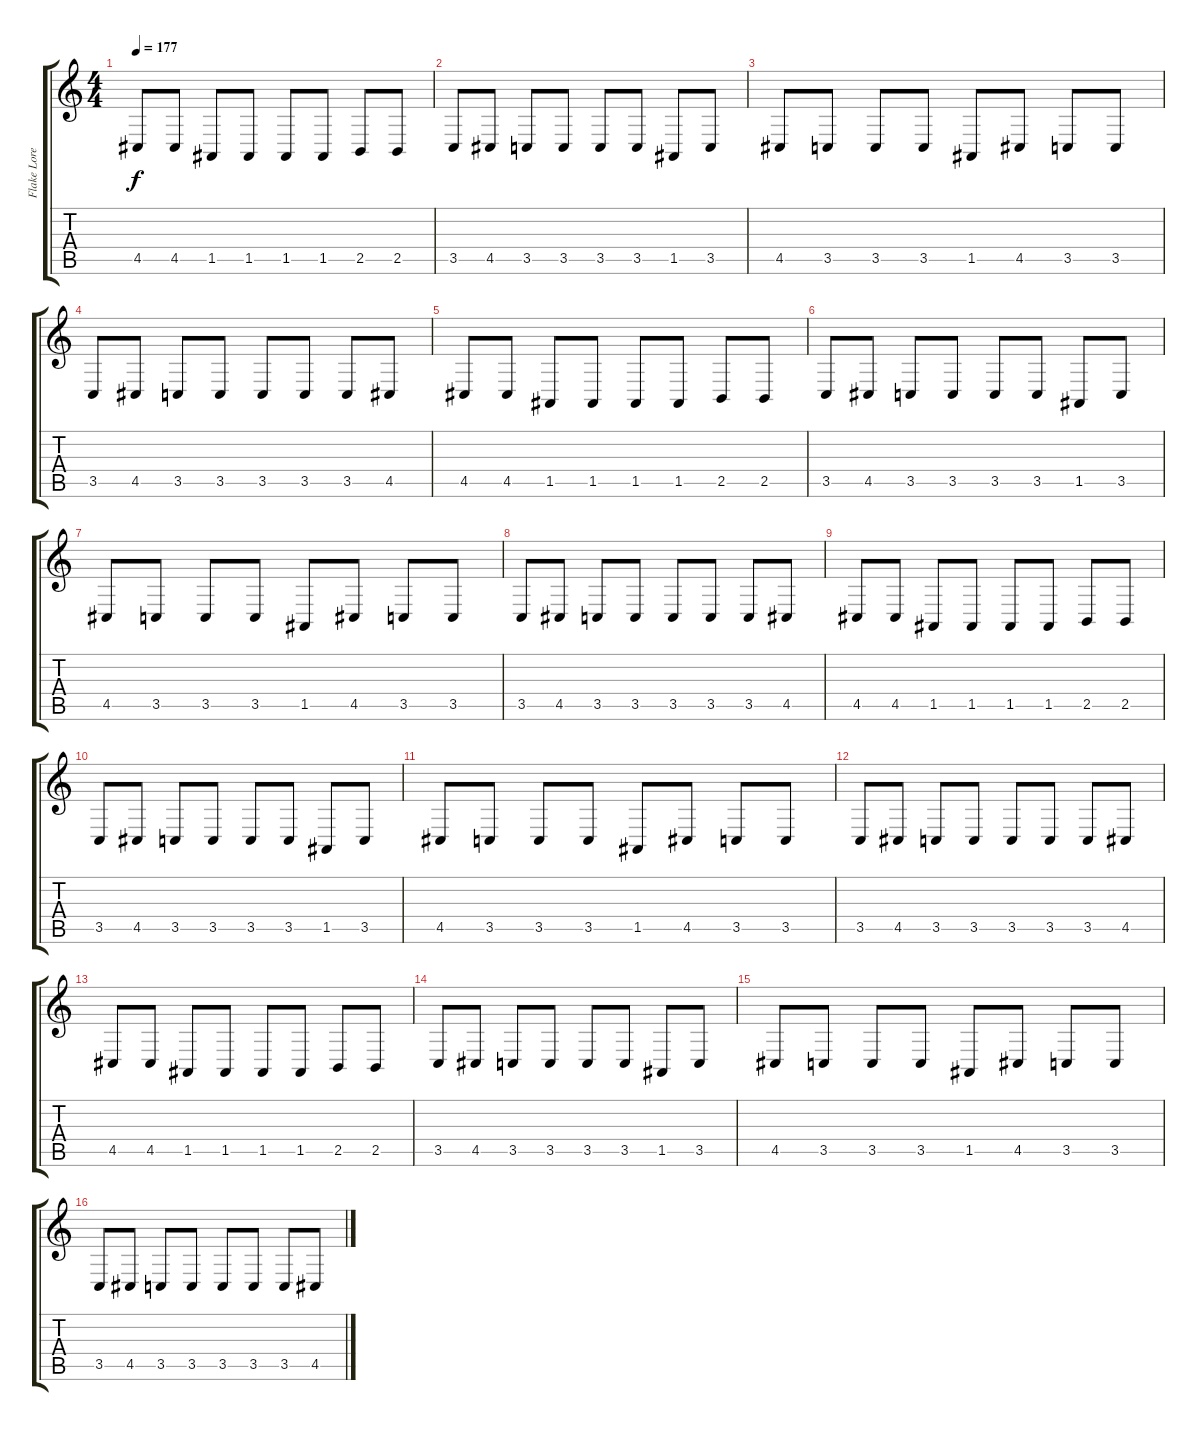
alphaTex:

\track ("Flake Lorenz [keyboard]" "Flake Lore") {instrument lead2sawtooth}
\staff {score tabs}
\tuning (E4 B3 G3 D3 A2 E2) {hide}
\ts (4 4)
\tempo 177
\clef g2
\ks c
4.5.8{dy f} 4.5.8 1.5.8 1.5.8 1.5.8 1.5.8 2.5.8 2.5.8 |
3.5.8{volume 9 instrument lead2sawtooth} 4.5.8 3.5.8 3.5.8 3.5.8 3.5.8 1.5.8 3.5.8 |
4.5.8 3.5.8 3.5.8 3.5.8 1.5.8 4.5.8 3.5.8 3.5.8 |
3.5.8 4.5.8 3.5.8 3.5.8 3.5.8 3.5.8 3.5.8 4.5.8 |
4.5.8 4.5.8 1.5.8 1.5.8 1.5.8 1.5.8 2.5.8 2.5.8 |
3.5.8 4.5.8 3.5.8 3.5.8 3.5.8 3.5.8 1.5.8 3.5.8 |
4.5.8 3.5.8 3.5.8 3.5.8 1.5.8 4.5.8 3.5.8 3.5.8 |
3.5.8 4.5.8 3.5.8 3.5.8 3.5.8 3.5.8 3.5.8 4.5.8 |
4.5.8 4.5.8 1.5.8 1.5.8 1.5.8 1.5.8 2.5.8 2.5.8 |
3.5.8{volume 9 instrument lead2sawtooth} 4.5.8 3.5.8 3.5.8 3.5.8 3.5.8 1.5.8 3.5.8 |
4.5.8 3.5.8 3.5.8 3.5.8 1.5.8 4.5.8 3.5.8 3.5.8 |
3.5.8 4.5.8 3.5.8 3.5.8 3.5.8 3.5.8 3.5.8 4.5.8 |
4.5.8 4.5.8 1.5.8 1.5.8 1.5.8 1.5.8 2.5.8 2.5.8 |
3.5.8 4.5.8 3.5.8 3.5.8 3.5.8 3.5.8 1.5.8 3.5.8 |
4.5.8 3.5.8 3.5.8 3.5.8 1.5.8 4.5.8 3.5.8 3.5.8 |
3.5.8 4.5.8 3.5.8 3.5.8 3.5.8 3.5.8 3.5.8 4.5.8
